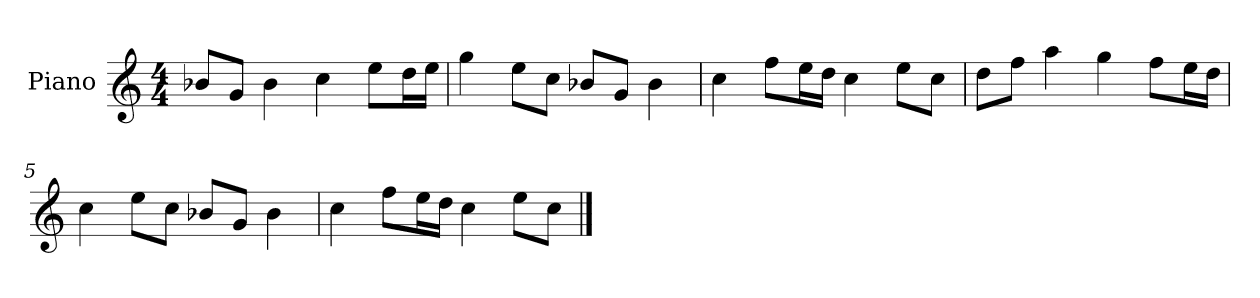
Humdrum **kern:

**kern
*part1
*staff1
*I"Piano
*I'P-no
*clefG2
*k[]
*M4/4
*MM90
=1
8b-X/L
8g/J
4b-\
4cc\
8ee\L
16dd\L
16ee\JJ
=2
4gg\
8ee\L
8cc\J
8b-X/L
8g/J
4b-\
=3
4cc\
8ff\L
16ee\L
16dd\JJ
4cc\
8ee\L
8cc\J
=4
8dd\L
8ff\J
4aa\
4gg\
8ff\L
16ee\L
16dd\JJ
=5
4cc\
8ee\L
8cc\J
8b-X/L
8g/J
4b-\
!!LO:LB:g=z
=6
4cc\
8ff\L
16ee\L
16dd\JJ
4cc\
8ee\L
8cc\J
==
*-
